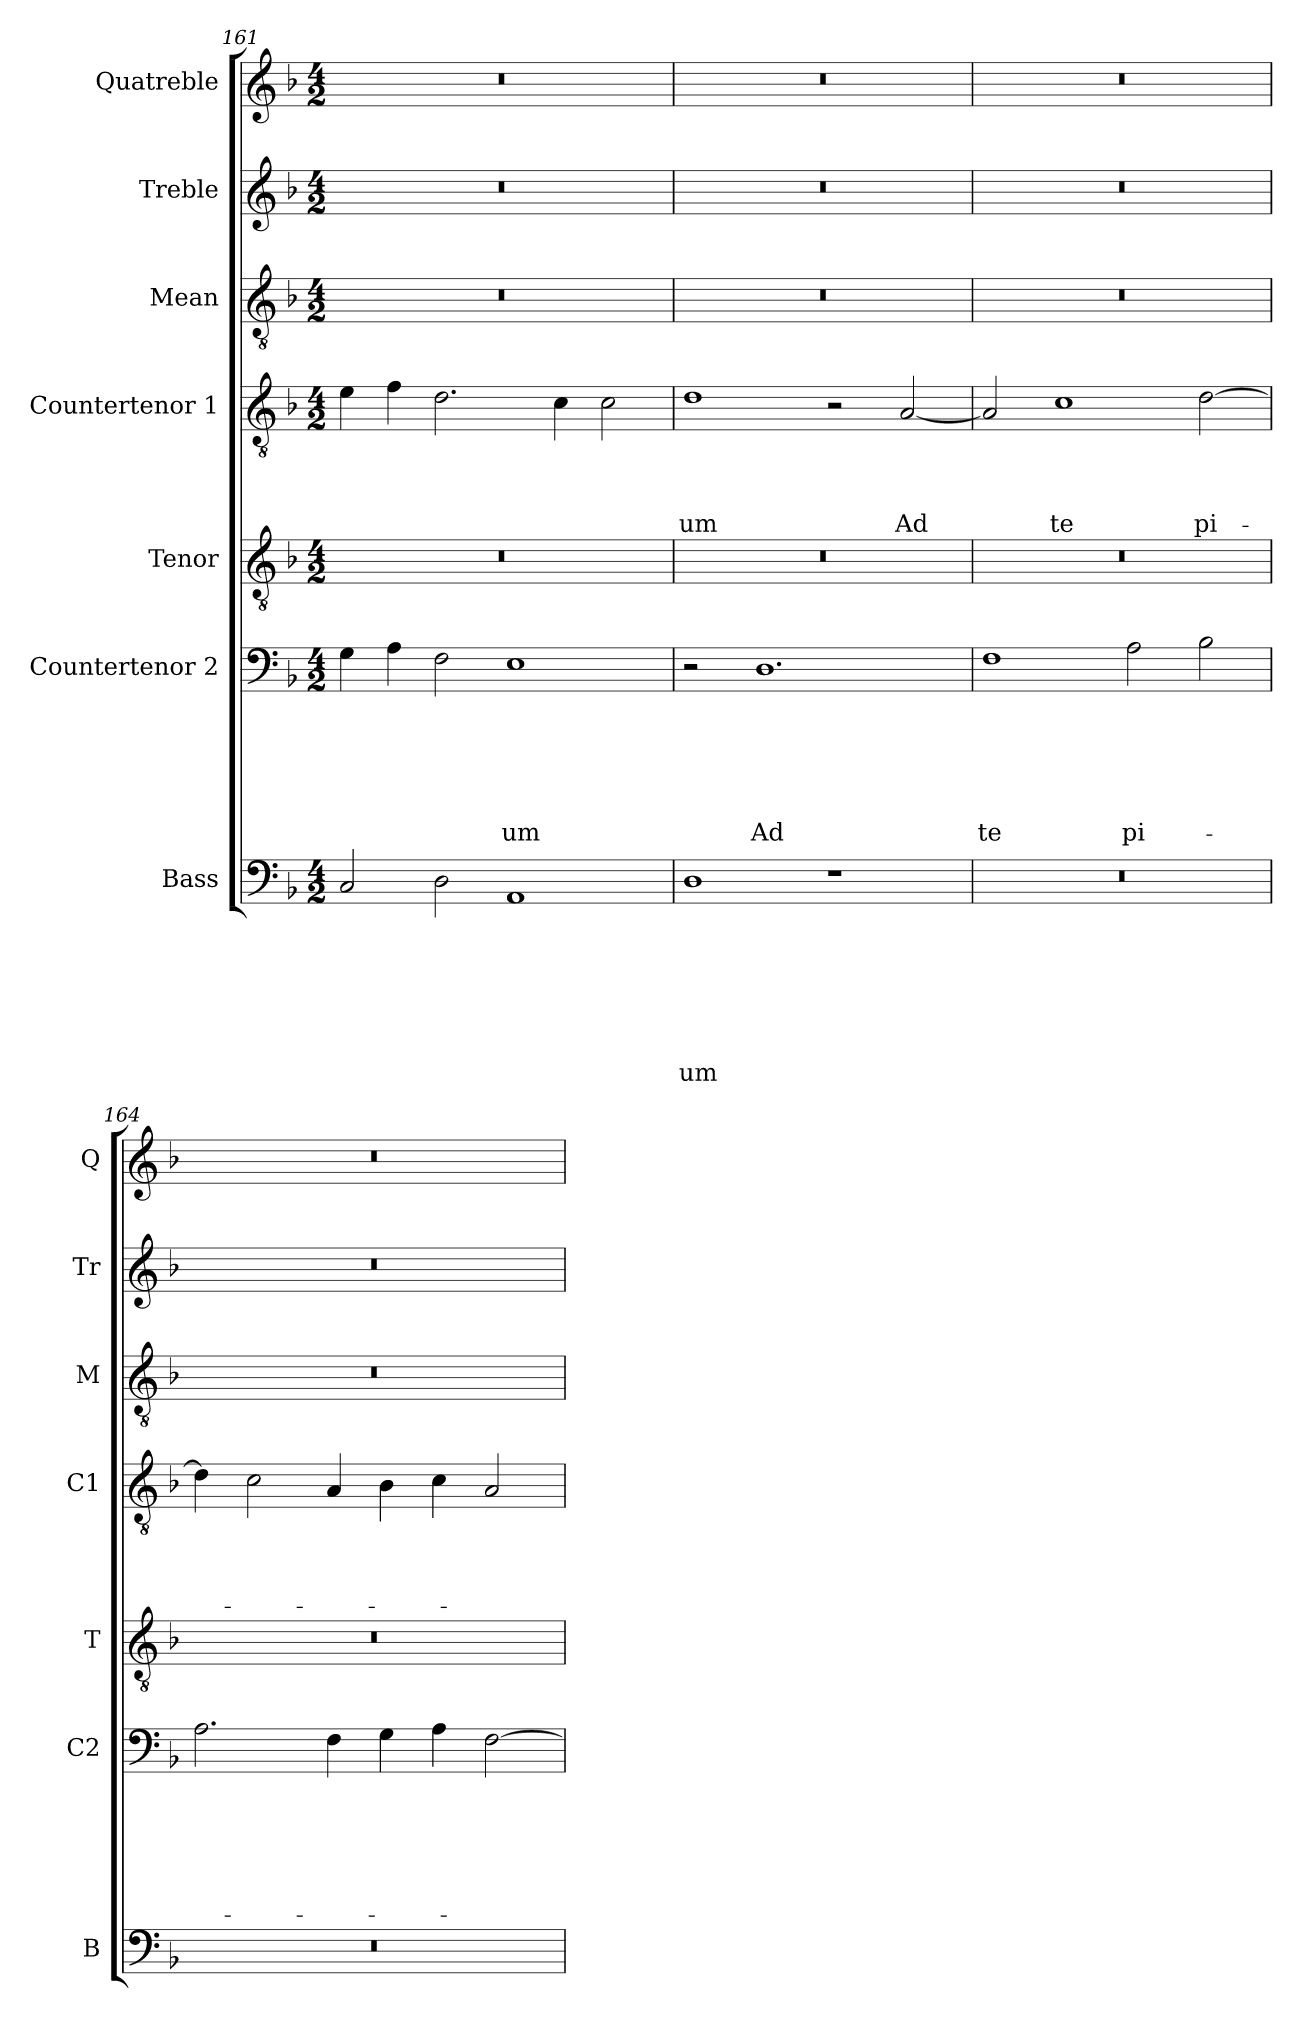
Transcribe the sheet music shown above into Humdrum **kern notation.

**kern	**text	**text	**text	**text	**text	**text	**text	**kern	**text	**text	**text	**text	**text	**text	**kern	**kern	**text	**text	**text	**text	**kern	**kern	**kern
*part7	*part7	*part7	*part7	*part7	*part7	*part7	*part7	*part6	*part6	*part6	*part6	*part6	*part6	*part6	*part5	*part4	*part4	*part4	*part4	*part4	*part3	*part2	*part1
*staff7	*staff7	*staff7	*staff7	*staff7	*staff7	*staff7	*staff7	*staff6	*staff6	*staff6	*staff6	*staff6	*staff6	*staff6	*staff5	*staff4	*staff4	*staff4	*staff4	*staff4	*staff3	*staff2	*staff1
*I"Bass	*	*	*	*	*	*	*	*I"Countertenor 2	*	*	*	*	*	*	*I"Tenor	*I"Countertenor 1	*	*	*	*	*I"Mean	*I"Treble	*I"Quatreble
*I'B	*	*	*	*	*	*	*	*I'C2	*	*	*	*	*	*	*I'T	*I'C1	*	*	*	*	*I'M	*I'Tr	*I'Q
*clefF4	*	*	*	*	*	*	*	*clefF4	*	*	*	*	*	*	*clefGv2	*clefGv2	*	*	*	*	*clefGv2	*clefG2	*clefG2
*k[b-]	*	*	*	*	*	*	*	*k[b-]	*	*	*	*	*	*	*k[b-]	*k[b-]	*	*	*	*	*k[b-]	*k[b-]	*k[b-]
*d:	*	*	*	*	*	*	*	*d:	*	*	*	*	*	*	*d:	*d:	*	*	*	*	*d:	*d:	*d:
*M4/2	*	*	*	*	*	*	*	*M4/2	*	*	*	*	*	*	*M4/2	*M4/2	*	*	*	*	*M4/2	*M4/2	*M4/2
=161	=161	=161	=161	=161	=161	=161	=161	=161	=161	=161	=161	=161	=161	=161	=161	=161	=161	=161	=161	=161	=161	=161	=161
2C/	.	.	.	.	.	.	.	4G\	.	.	.	.	.	.	0r	4e\	.	.	.	.	0r	0r	0r
.	.	.	.	.	.	.	.	4A\	.	.	.	.	.	.	.	4f\	.	.	.	.	.	.	.
2D\	.	.	.	.	.	.	.	2F\	.	.	.	.	.	.	.	2.d\	.	.	.	.	.	.	.
1AA	.	.	.	.	.	.	.	1E	.	.	.	.	.	-um	.	.	.	.	.	.	.	.	.
.	.	.	.	.	.	.	.	.	.	.	.	.	.	.	.	4c\	.	.	.	.	.	.	.
.	.	.	.	.	.	.	.	.	.	.	.	.	.	.	.	2c\	.	.	.	.	.	.	.
=162	=162	=162	=162	=162	=162	=162	=162	=162	=162	=162	=162	=162	=162	=162	=162	=162	=162	=162	=162	=162	=162	=162	=162
1D	.	.	.	.	.	.	-um	2r	.	.	.	.	.	.	0r	1d	.	.	.	-um	0r	0r	0r
.	.	.	.	.	.	.	.	1.D	.	.	.	.	.	Ad	.	.	.	.	.	.	.	.	.
1r	.	.	.	.	.	.	.	.	.	.	.	.	.	.	.	2r	.	.	.	.	.	.	.
.	.	.	.	.	.	.	.	.	.	.	.	.	.	.	.	[2A/	.	.	.	Ad	.	.	.
!!LO:LB:g=z
=163	=163	=163	=163	=163	=163	=163	=163	=163	=163	=163	=163	=163	=163	=163	=163	=163	=163	=163	=163	=163	=163	=163	=163
0r	.	.	.	.	.	.	.	1F	.	.	.	.	.	te	0r	2A/]	.	.	.	.	0r	0r	0r
.	.	.	.	.	.	.	.	.	.	.	.	.	.	.	.	1c	.	.	.	te	.	.	.
.	.	.	.	.	.	.	.	2A\	.	.	.	.	.	pi-	.	.	.	.	.	.	.	.	.
.	.	.	.	.	.	.	.	2B-\	.	.	.	.	.	.	.	[2d\	.	.	.	pi-	.	.	.
=164	=164	=164	=164	=164	=164	=164	=164	=164	=164	=164	=164	=164	=164	=164	=164	=164	=164	=164	=164	=164	=164	=164	=164
0r	.	.	.	.	.	.	.	2.A\	.	.	.	.	.	.	0r	4d\]	.	.	.	.	0r	0r	0r
.	.	.	.	.	.	.	.	.	.	.	.	.	.	.	.	2c\	.	.	.	.	.	.	.
.	.	.	.	.	.	.	.	4F\	.	.	.	.	.	.	.	4A/	.	.	.	.	.	.	.
.	.	.	.	.	.	.	.	4G\	.	.	.	.	.	.	.	4B-\	.	.	.	.	.	.	.
.	.	.	.	.	.	.	.	4A\	.	.	.	.	.	.	.	4c\	.	.	.	.	.	.	.
.	.	.	.	.	.	.	.	[2F\	.	.	.	.	.	.	.	2A/	.	.	.	.	.	.	.
=	=	=	=	=	=	=	=	=	=	=	=	=	=	=	=	=	=	=	=	=	=	=	=
*-	*-	*-	*-	*-	*-	*-	*-	*-	*-	*-	*-	*-	*-	*-	*-	*-	*-	*-	*-	*-	*-	*-	*-
